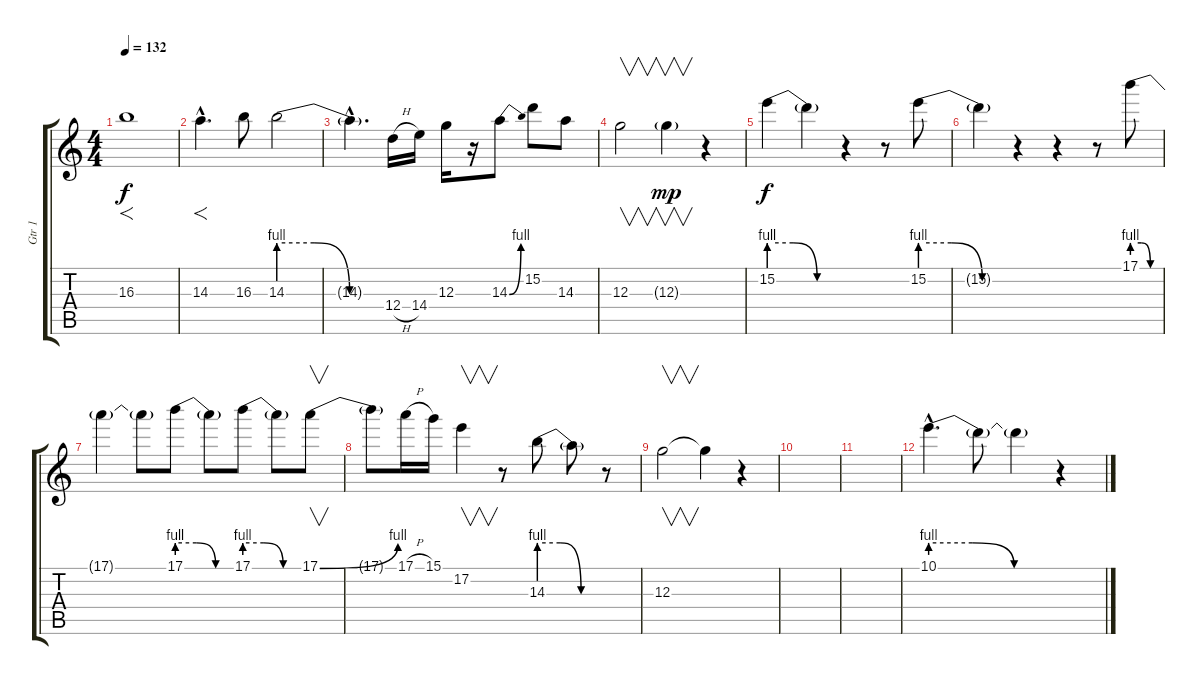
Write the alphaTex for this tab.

\track ("Gtr 1" "Gtr 1") {instrument distortionguitar}
\staff {score tabs}
\tuning (E4 B3 G3 D3 A2 E2) {hide}
\ts (4 4)
\tempo 132
\clef g2
\ks c
16.3.1{f dy f instrument distortionguitar} |
14.3{hac}.4{f d} 16.3.8 14.3{be (custom 0 4 20 4 40 0 60 0)}.2 |
14.3{hac t}.4{d} 12.4{h}.16 14.4.16 12.3.16 r.16 14.3{be (bend 0 0 60 4)}.8 15.2.8 14.3.8 |
12.3.2{v} 12.3{g}.4{v dy mp} r.4 |
15.2{be (custom 0 4 20 4 40 0 60 0)}.4{dy f} 15.2{t}.4 r.4 r.8 15.2{be (custom 0 4 20 4 40 0 60 0)}.8 |
15.2{t}.4 r.4 r.4 r.8 17.1{be (custom 0 4 20 4 40 0 60 0)}.8 |
17.1{t}.4 17.1{t}.8 17.1{be (custom 0 4 20 4 40 0 60 0)}.8 17.1{t}.8 17.1{be (custom 0 4 20 4 40 0 60 0)}.8 17.1{t}.8 17.1{be (bend 0 0 60 4)}.8{v} |
17.1{t}.8 17.1{h}.16 15.1.16 17.2.4{v} r.8 14.3{be (custom 0 4 20 4 40 0 60 0)}.8 14.3{t}.8 r.8 |
12.3.2{v} 12.3{t}.4 r.4 |
|
|
10.1{be (custom 0 4 20 4 40 0 60 0) hac}.4{d} 10.1{t}.8 10.1{t}.4 r.4
